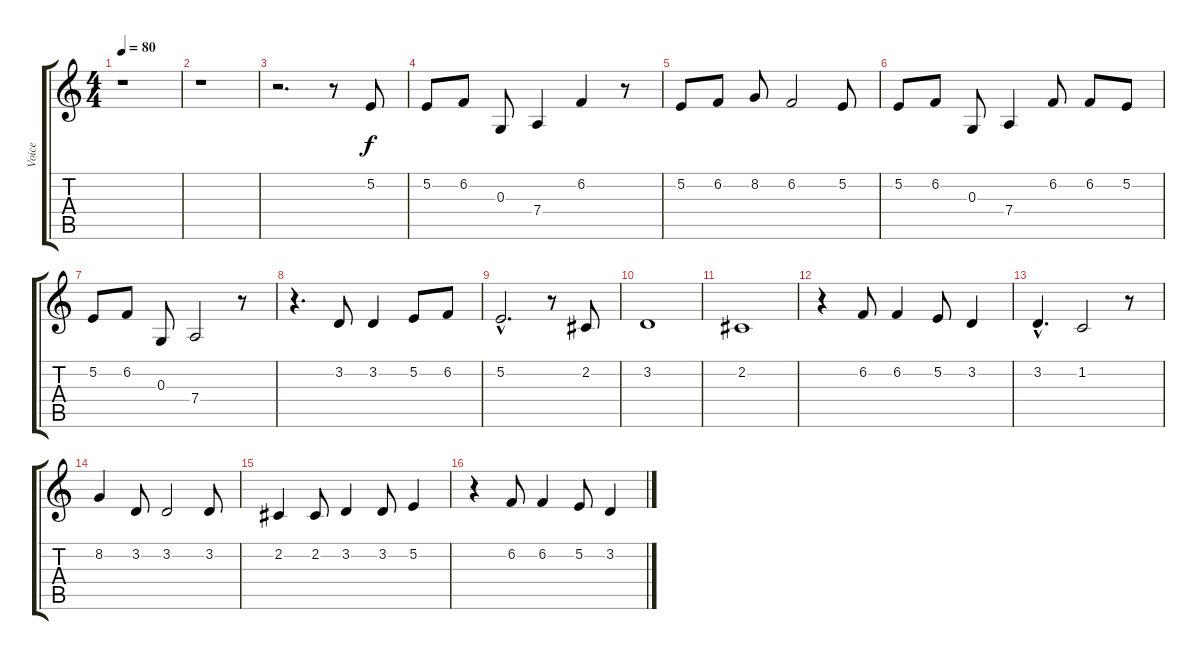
\track ("Voice" "Voice") {instrument synthvoice}
\staff {score tabs}
\tuning (E4 B3 G3 D3 A2 E2) {hide}
\ts (4 4)
\tempo 80
\clef g2
\ks c
r.1{dy f} |
r.1 |
r.2{d} r.8 5.2.8 |
5.2.8 6.2.8 0.3.8 7.4.4 6.2.4 r.8 |
5.2.8 6.2.8 8.2.8 6.2.2 5.2.8 |
5.2.8 6.2.8 0.3.8 7.4.4 6.2.8 6.2.8 5.2.8 |
5.2.8 6.2.8 0.3.8 7.4.2 r.8 |
r.4{d} 3.2.8 3.2.4 5.2.8 6.2.8 |
5.2{hac}.2{d} r.8 2.2.8 |
3.2.1 |
2.2.1 |
r.4 6.2.8 6.2.4 5.2.8 3.2.4 |
3.2{hac}.4{d} 1.2.2 r.8 |
8.2.4 3.2.8 3.2.2 3.2.8 |
2.2.4 2.2.8 3.2.4 3.2.8 5.2.4 |
r.4 6.2.8 6.2.4 5.2.8 3.2.4
